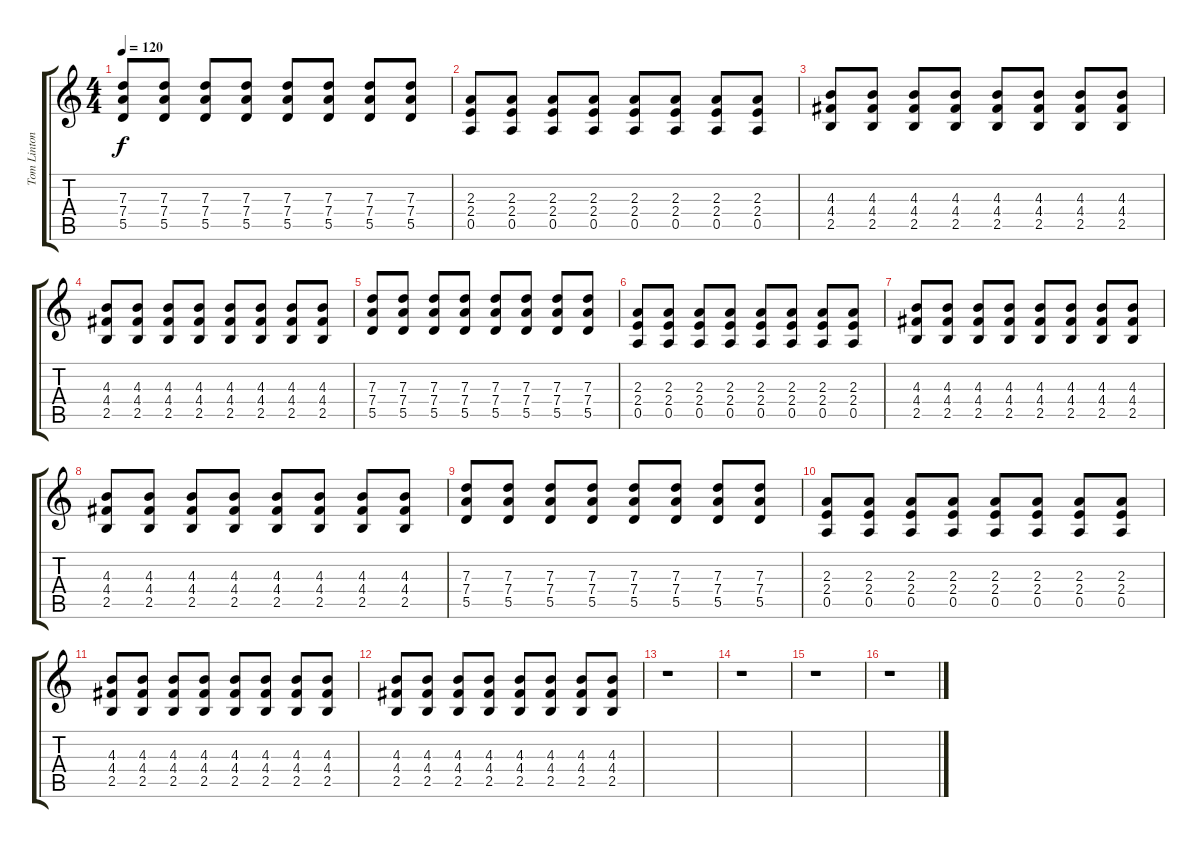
\track ("Tom Linton (Distorted Guitar)" "Tom Linton") {instrument distortionguitar}
\staff {score tabs}
\tuning (E4 B3 G3 D3 A2 E2) {hide}
\ts (4 4)
\tempo 120
\clef g2
\ks c
(7.3 7.4 5.5).8{dy f} (7.3 7.4 5.5).8 (7.3 7.4 5.5).8 (7.3 7.4 5.5).8 (7.3 7.4 5.5).8 (7.3 7.4 5.5).8 (7.3 7.4 5.5).8 (7.3 7.4 5.5).8 |
(2.3 2.4 0.5).8 (2.3 2.4 0.5).8 (2.3 2.4 0.5).8 (2.3 2.4 0.5).8 (2.3 2.4 0.5).8 (2.3 2.4 0.5).8 (2.3 2.4 0.5).8 (2.3 2.4 0.5).8 |
(4.3 4.4 2.5).8 (4.3 4.4 2.5).8 (4.3 4.4 2.5).8 (4.3 4.4 2.5).8 (4.3 4.4 2.5).8 (4.3 4.4 2.5).8 (4.3 4.4 2.5).8 (4.3 4.4 2.5).8 |
(4.3 4.4 2.5).8 (4.3 4.4 2.5).8 (4.3 4.4 2.5).8 (4.3 4.4 2.5).8 (4.3 4.4 2.5).8 (4.3 4.4 2.5).8 (4.3 4.4 2.5).8 (4.3 4.4 2.5).8 |
(7.3 7.4 5.5).8 (7.3 7.4 5.5).8 (7.3 7.4 5.5).8 (7.3 7.4 5.5).8 (7.3 7.4 5.5).8 (7.3 7.4 5.5).8 (7.3 7.4 5.5).8 (7.3 7.4 5.5).8 |
(2.3 2.4 0.5).8 (2.3 2.4 0.5).8 (2.3 2.4 0.5).8 (2.3 2.4 0.5).8 (2.3 2.4 0.5).8 (2.3 2.4 0.5).8 (2.3 2.4 0.5).8 (2.3 2.4 0.5).8 |
(4.3 4.4 2.5).8 (4.3 4.4 2.5).8 (4.3 4.4 2.5).8 (4.3 4.4 2.5).8 (4.3 4.4 2.5).8 (4.3 4.4 2.5).8 (4.3 4.4 2.5).8 (4.3 4.4 2.5).8 |
(4.3 4.4 2.5).8 (4.3 4.4 2.5).8 (4.3 4.4 2.5).8 (4.3 4.4 2.5).8 (4.3 4.4 2.5).8 (4.3 4.4 2.5).8 (4.3 4.4 2.5).8 (4.3 4.4 2.5).8 |
(7.3 7.4 5.5).8 (7.3 7.4 5.5).8 (7.3 7.4 5.5).8 (7.3 7.4 5.5).8 (7.3 7.4 5.5).8 (7.3 7.4 5.5).8 (7.3 7.4 5.5).8 (7.3 7.4 5.5).8 |
(2.3 2.4 0.5).8 (2.3 2.4 0.5).8 (2.3 2.4 0.5).8 (2.3 2.4 0.5).8 (2.3 2.4 0.5).8 (2.3 2.4 0.5).8 (2.3 2.4 0.5).8 (2.3 2.4 0.5).8 |
(4.3 4.4 2.5).8 (4.3 4.4 2.5).8 (4.3 4.4 2.5).8 (4.3 4.4 2.5).8 (4.3 4.4 2.5).8 (4.3 4.4 2.5).8 (4.3 4.4 2.5).8 (4.3 4.4 2.5).8 |
(4.3 4.4 2.5).8 (4.3 4.4 2.5).8 (4.3 4.4 2.5).8 (4.3 4.4 2.5).8 (4.3 4.4 2.5).8 (4.3 4.4 2.5).8 (4.3 4.4 2.5).8 (4.3 4.4 2.5).8 |
r.1 |
r.1 |
r.1 |
r.1
